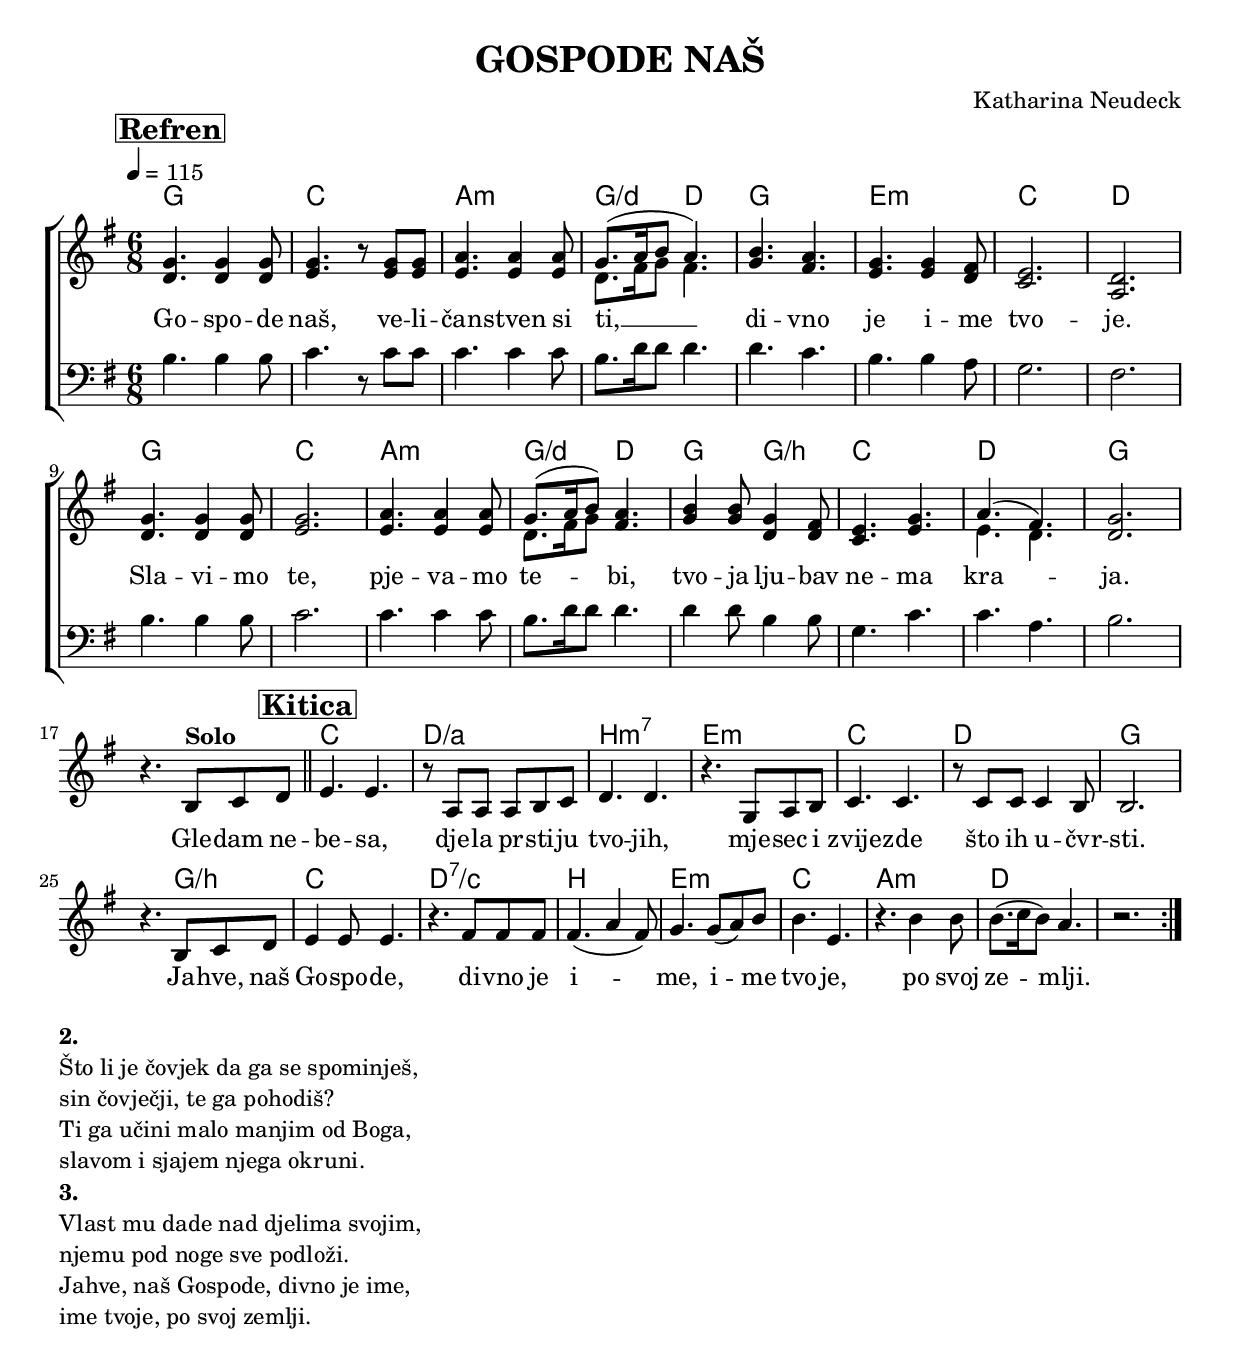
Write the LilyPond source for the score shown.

\version "2.24.1"
\include "deutsch.ly"
jazzChords = { \semiGermanChords }
aFourL = {}
%\include "../config/include.ily"
markMoj = #(define-music-function (letter) (string?) #{ \mark \markup { \box \bold #letter } #})

\layout {
  indent = 0
}

\header {
  titlex = "Pjevajte Jahvi"
  title = "GOSPODE NAŠ"
  %poet = "Psalam 8"
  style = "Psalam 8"
  composer = "Katharina Neudeck"
  %meter = "8"
  broj = "8"
  %tagline = \markup { \override #'(font-name . "JohnSans White Pro") \override #'(font-size . -3) { Izvorno: Name, Album } }
}

\paper {
  \aFourL
  %min-systems-per-page = #7
  %annotate-spacing = ##t
  %system-system-spacing.padding = #3.2
  %page-breaking = #ly:one-page-breaking
  %last-bottom-spacing.minimum-distance = #8
}

staffOne = \relative c' {
  \key g \major
  \time 6/8
  \tempo 4 = 115
  \markMoj "Refren" g'4. g4 g8 |
  g4. r8 g8 g8 |
  a4. a4 a8 |
  g8. (a16 h8 a4. )|
  h4. a4. |
  g4. g4 fis8 |
  e2. |
  d2. |
  g4. g4 g8 |
  g2. |
  a4. a4 a8 |
  g8. (a16 h8 )a4. |
  h4 h8 g4 fis8 |
  e4. g4. |
  a4. (fis4. )|
  g2. | \break
  r4. h,8 c8 d8 \bar "||" |
  \markMoj "Kitica" e4. e4. |
  r8 a,8 a8 a8 h8 c8 |
  d4. d4. |
  r4. g,8 a8 h8 |
  c4. c4. |
  r8 c8 c8 c4 h8 |
  h2. |
  r4. h8 c8 d8 |
  e4 e8 e4. |
  r4. fis8 fis8 fis8 |
  fis4. (a4 fis8 )|
  g4. g8 (a8 )h8 |
  h4. e,4. |
  r4. h'4 h8 |
  h8. (c16 h8 )a4. |
  r2. \bar ":|." |
}

harmonyOne = \chordmode  {
  g2. |
  c2. |
  a2.:m |
  g4./d d4. |
  g2. |
  e2.:m |
  c2. |
  d2. |
  g2. |
  c2. |
  a2.:m |
  g4./d d4. |
  g4. g4./h |
  c2. |
  d2. |
  g2. |
  s2. |
  c2. |
  d2./a |
  h2.:m7 |
  e2.:m |
  c2. |
  d8 s4 s4. |
  g2. |
  s4. g4./h |
  c2. |
  d2.:7/c |
  h2. |
  e2.:m |
  c2. |
  a2.:m |
  d2. |
  s2. |
  \bar "|."
}

alignerOneZero = \relative {
  c4. c4 c8 |
  c4. r8 c8 c8 |
  c4. c4 c8 |
  c8.( c16 c8 c4.) |
  c4. c4. |
  c4. c4 c8 |
  c2. |
  c2. |
  c4. c4 c8 |
  c2. |
  c4. c4 c8 |
  c8. r16 r8 c4. |
  c4 c8 c4 c8 |
  c4. c4. |
  c4. r4. |
  c2. |
  r4. c8 c8 c8 |
  c4. c4. |
  r8 c8 c8 c8 c8 c8 |
  c4. c4. |
  r4. c8 c8 c8 |
  c4. c4. |
  r8 c8 c8 c4 c8 |
  c2. |
  r4. c8 c8 c8 |
  c4 c8 c4. |
  r4. c8 c8 c8 |
  c4. r4 r8 |
  c4. c8 r8 c8 |
  c4. c4. |
  r4. c4 c8 |
  c8. r16 r8 c4. |
  r2. |
}

lyricOneZero = \lyricmode {
  Go -- spo -- de %|
  naš, ve -- li -- %|
  čan -- stven si %|
  ti, __ %|
  di -- vno %|
  je i -- me %|
  tvo -- %|
  je. %|
  Sla -- vi -- mo %|
  te, %|
  pje -- va -- mo %|
  te -- bi, %|
  tvo -- ja lju -- bav %|
  ne -- ma %|
  kra -- %|
  ja. %|
  Gle -- dam ne -- %|
  be -- sa, %|
  dje -- la pr -- sti -- ju %|
  tvo -- jih, %|
  mje -- sec i %|
  zvije -- zde %|
  što ih u -- čvr -- %|
  sti. %|
  Ja -- hve, naš %|
  Go -- spo -- de, %|
  di -- vno je %|
  i -- %|
  me, i -- me %|
  tvo -- je, %|
  po svoj %|
  ze -- mlji. %|
  %|
}

staffTwo = \relative c' {
  \key g \major
  \time 6/8
  d4. d4 d8 |
  e4. r8 e8 e8 |
  e4. e4 e8 |
  d8. fis16 g8 fis4. |
  g4. fis4. |
  e4. e4 d8 |
  c2. |
  a2. |
  d4. d4 d8 |
  e2. |
  e4. e4 e8 |
  d8. fis16 g8 fis4. |
  g4 g8 d4 d8 |
  c4. e4. |
  e4. d4. |
  d2. |
}


staffThree = \relative c' {
  \key g \major
  \time 6/8
  \clef bass
  h4. h4 h8 |
  c4. r8 c8 c8 |
  c4. c4 c8 |
  h8. d16 d8 d4. |
  d4. c4. |
  h4. h4 a8 |
  g2. |
  fis2. |
  h4. h4 h8 |
  c2. |
  c4. c4 c8 |
  h8. d16 d8 d4. |
  d4 d8 h4 h8 |
  g4. c4. |
  c4. a4. |
  h2. |
}

\score {
    <<
    \new ChoirStaff \with { \accepts NullVoice }
        <<
        \new ChordNames { \jazzChords \harmonyOne }
        \new Staff \partCombine \staffOne \staffTwo
        \new NullVoice = "alignerOneZero" { \alignerOneZero }
        \new Lyrics \lyricsto "alignerOneZero" { \lyricOneZero }
        \new Staff \staffThree
        >>
    >>
}

\markup {
  \column {
    \line { \bold 2. }
    \line { Što li je čovjek da ga se spominješ, }
    \line { sin čovječji, te ga pohodiš? }
    \line { Ti ga učini malo manjim od Boga, }
    \line { slavom i sjajem njega okruni. }
    \line {  }
    \line { \bold 3. }
    \line { Vlast mu dade nad djelima svojim, }
    \line { njemu pod noge sve podloži. }
    \line { Jahve, naš Gospode, divno je ime, }
    \line { ime tvoje, po svoj zemlji. }
  }
}
